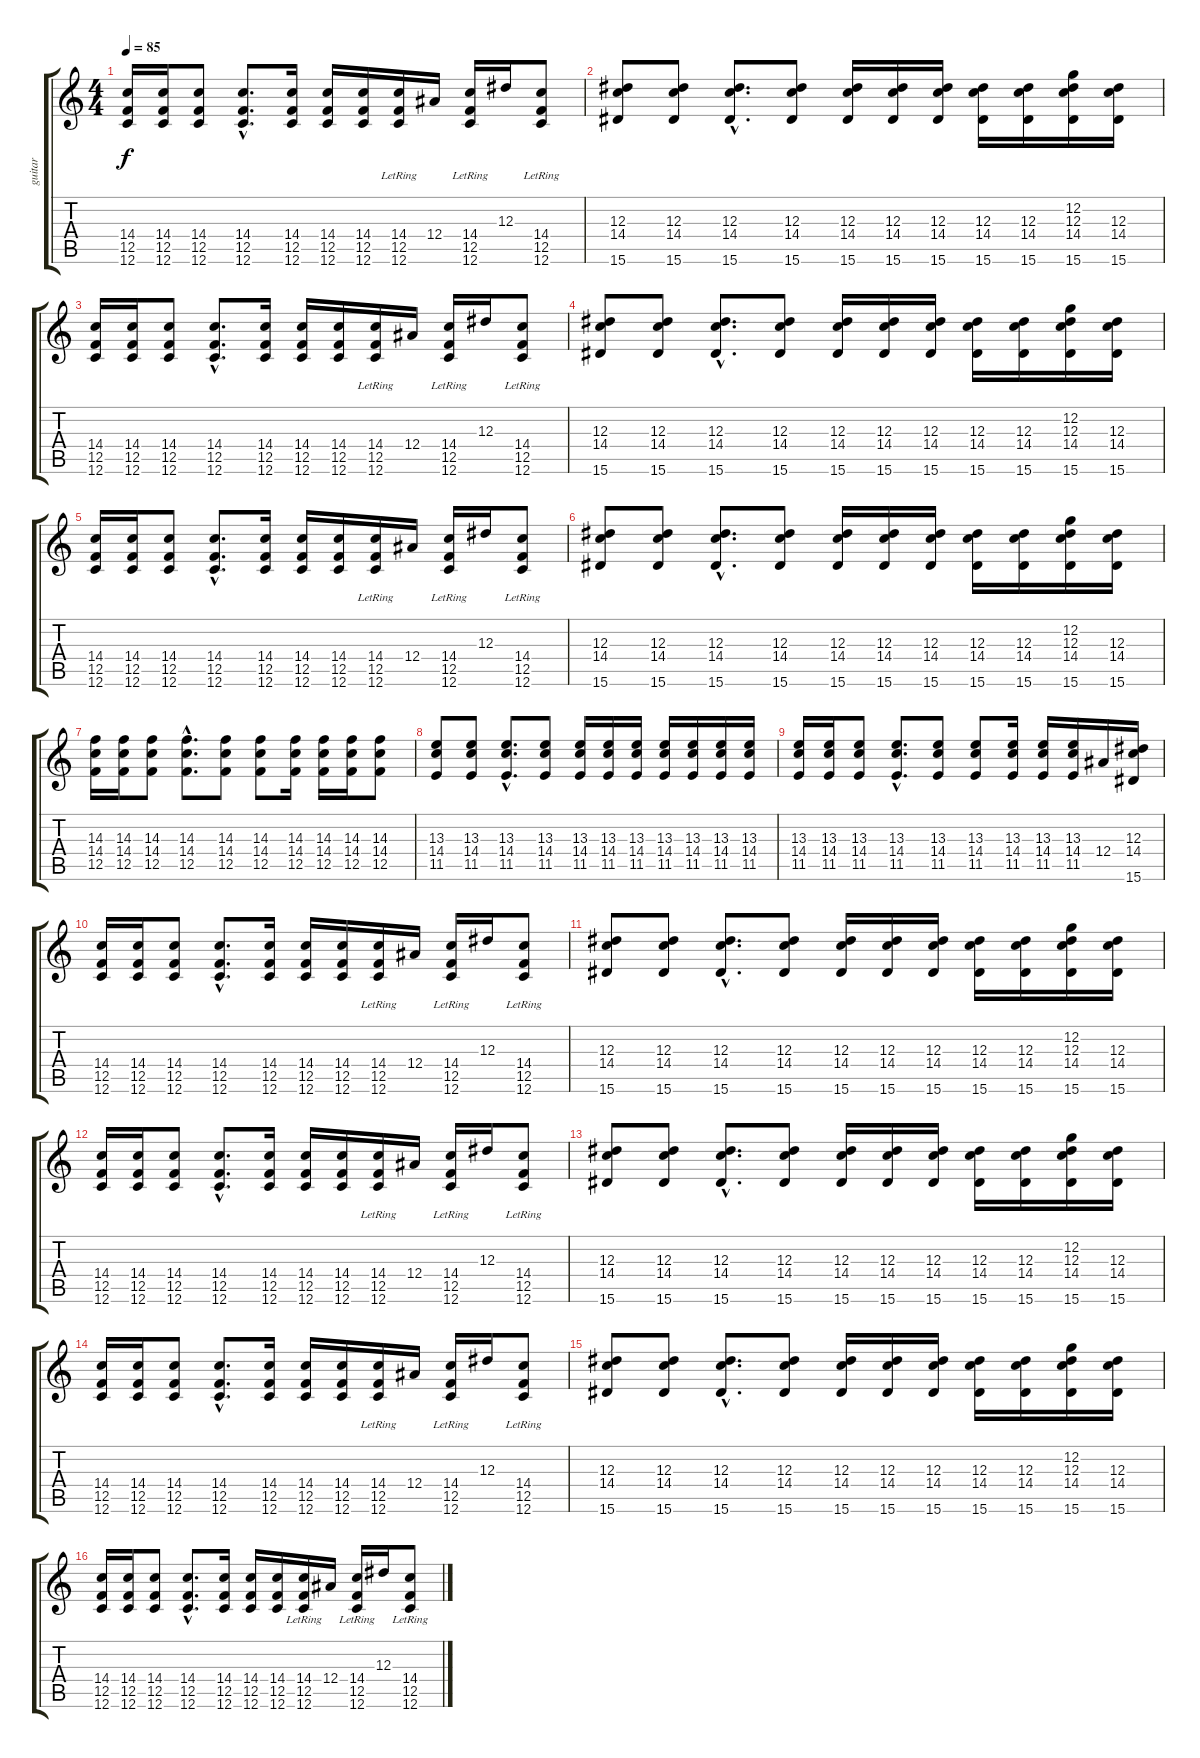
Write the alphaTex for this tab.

\track ("guitar" "guitar") {instrument electricguitarjazz}
\staff {score tabs}
\tuning (C4 G3 Eb3 Bb2 F2 C2) {hide}
\ts (4 4)
\tempo 85
\clef g2
\ks c
(14.4 12.5 12.6).16{dy f} (14.4 12.5 12.6).16 (14.4 12.5 12.6).8 (14.4{hac} 12.5{hac} 12.6{hac}).8{d} (14.4 12.5 12.6).16 (14.4 12.5 12.6).16 (14.4 12.5 12.6).16 (14.4 12.5{lr} 12.6{lr}).16 12.4.16 (14.4{lr} 12.5{lr} 12.6{lr}).16 12.3.16 (14.4{lr} 12.5{lr} 12.6{lr}).8 |
\section ("" "")
(12.3 14.4 15.6).8 (12.3 14.4 15.6).8 (12.3{hac} 14.4{hac} 15.6{hac}).8{d} (12.3 14.4 15.6).8 (12.3 14.4 15.6).16 (12.3 14.4 15.6).16 (12.3 14.4 15.6).16 (12.3 14.4 15.6).16 (12.3 14.4 15.6).16 (12.2 12.3 14.4 15.6).16 (12.3 14.4 15.6).16 |
(14.4 12.5 12.6).16 (14.4 12.5 12.6).16 (14.4 12.5 12.6).8 (14.4{hac} 12.5{hac} 12.6{hac}).8{d} (14.4 12.5 12.6).16 (14.4 12.5 12.6).16 (14.4 12.5 12.6).16 (14.4 12.5{lr} 12.6{lr}).16 12.4.16 (14.4{lr} 12.5{lr} 12.6{lr}).16 12.3.16 (14.4{lr} 12.5{lr} 12.6{lr}).8 |
(12.3 14.4 15.6).8 (12.3 14.4 15.6).8 (12.3{hac} 14.4{hac} 15.6{hac}).8{d} (12.3 14.4 15.6).8 (12.3 14.4 15.6).16 (12.3 14.4 15.6).16 (12.3 14.4 15.6).16 (12.3 14.4 15.6).16 (12.3 14.4 15.6).16 (12.2 12.3 14.4 15.6).16 (12.3 14.4 15.6).16 |
(14.4 12.5 12.6).16 (14.4 12.5 12.6).16 (14.4 12.5 12.6).8 (14.4{hac} 12.5{hac} 12.6{hac}).8{d} (14.4 12.5 12.6).16 (14.4 12.5 12.6).16 (14.4 12.5 12.6).16 (14.4 12.5{lr} 12.6{lr}).16 12.4.16 (14.4{lr} 12.5{lr} 12.6{lr}).16 12.3.16 (14.4{lr} 12.5{lr} 12.6{lr}).8 |
\section ("" "")
(12.3 14.4 15.6).8 (12.3 14.4 15.6).8 (12.3{hac} 14.4{hac} 15.6{hac}).8{d} (12.3 14.4 15.6).8 (12.3 14.4 15.6).16 (12.3 14.4 15.6).16 (12.3 14.4 15.6).16 (12.3 14.4 15.6).16 (12.3 14.4 15.6).16 (12.2 12.3 14.4 15.6).16 (12.3 14.4 15.6).16 |
(14.3 14.4 12.5).16 (14.3 14.4 12.5).16 (14.3 14.4 12.5).8 (14.3{hac} 14.4{hac} 12.5{hac}).8{d} (14.3 14.4 12.5).8 (14.3 14.4 12.5).8 (14.3 14.4 12.5).16 (14.3 14.4 12.5).16 (14.3 14.4 12.5).16 (14.3 14.4 12.5).8 |
(13.3 14.4 11.5).8 (13.3 14.4 11.5).8 (13.3{hac} 14.4{hac} 11.5{hac}).8{d} (13.3 14.4 11.5).8 (13.3 14.4 11.5).16 (13.3 14.4 11.5).16 (13.3 14.4 11.5).16 (13.3 14.4 11.5).16 (13.3 14.4 11.5).16 (13.3 14.4 11.5).16 (13.3 14.4 11.5).16 |
(13.3 14.4 11.5).16 (13.3 14.4 11.5).16 (13.3 14.4 11.5).8 (13.3{hac} 14.4{hac} 11.5{hac}).8{d} (13.3 14.4 11.5).8 (13.3 14.4 11.5).8 (13.3 14.4 11.5).16 (13.3 14.4 11.5).16 (13.3 14.4 11.5).16 12.4.16 (12.3 14.4 15.6).16 |
\section ("" "")
(14.4 12.5 12.6).16 (14.4 12.5 12.6).16 (14.4 12.5 12.6).8 (14.4{hac} 12.5{hac} 12.6{hac}).8{d} (14.4 12.5 12.6).16 (14.4 12.5 12.6).16 (14.4 12.5 12.6).16 (14.4 12.5{lr} 12.6{lr}).16 12.4.16 (14.4{lr} 12.5{lr} 12.6{lr}).16 12.3.16 (14.4{lr} 12.5{lr} 12.6{lr}).8 |
(12.3 14.4 15.6).8 (12.3 14.4 15.6).8 (12.3{hac} 14.4{hac} 15.6{hac}).8{d} (12.3 14.4 15.6).8 (12.3 14.4 15.6).16 (12.3 14.4 15.6).16 (12.3 14.4 15.6).16 (12.3 14.4 15.6).16 (12.3 14.4 15.6).16 (12.2 12.3 14.4 15.6).16 (12.3 14.4 15.6).16 |
(14.4 12.5 12.6).16 (14.4 12.5 12.6).16 (14.4 12.5 12.6).8 (14.4{hac} 12.5{hac} 12.6{hac}).8{d} (14.4 12.5 12.6).16 (14.4 12.5 12.6).16 (14.4 12.5 12.6).16 (14.4 12.5{lr} 12.6{lr}).16 12.4.16 (14.4{lr} 12.5{lr} 12.6{lr}).16 12.3.16 (14.4{lr} 12.5{lr} 12.6{lr}).8 |
(12.3 14.4 15.6).8 (12.3 14.4 15.6).8 (12.3{hac} 14.4{hac} 15.6{hac}).8{d} (12.3 14.4 15.6).8 (12.3 14.4 15.6).16 (12.3 14.4 15.6).16 (12.3 14.4 15.6).16 (12.3 14.4 15.6).16 (12.3 14.4 15.6).16 (12.2 12.3 14.4 15.6).16 (12.3 14.4 15.6).16 |
(14.4 12.5 12.6).16 (14.4 12.5 12.6).16 (14.4 12.5 12.6).8 (14.4{hac} 12.5{hac} 12.6{hac}).8{d} (14.4 12.5 12.6).16 (14.4 12.5 12.6).16 (14.4 12.5 12.6).16 (14.4 12.5{lr} 12.6{lr}).16 12.4.16 (14.4{lr} 12.5{lr} 12.6{lr}).16 12.3.16 (14.4{lr} 12.5{lr} 12.6{lr}).8 |
(12.3 14.4 15.6).8 (12.3 14.4 15.6).8 (12.3{hac} 14.4{hac} 15.6{hac}).8{d} (12.3 14.4 15.6).8 (12.3 14.4 15.6).16 (12.3 14.4 15.6).16 (12.3 14.4 15.6).16 (12.3 14.4 15.6).16 (12.3 14.4 15.6).16 (12.2 12.3 14.4 15.6).16 (12.3 14.4 15.6).16 |
\section ("" "")
(14.4 12.5 12.6).16 (14.4 12.5 12.6).16 (14.4 12.5 12.6).8 (14.4{hac} 12.5{hac} 12.6{hac}).8{d} (14.4 12.5 12.6).16 (14.4 12.5 12.6).16 (14.4 12.5 12.6).16 (14.4 12.5{lr} 12.6{lr}).16 12.4.16 (14.4{lr} 12.5{lr} 12.6{lr}).16 12.3.16 (14.4{lr} 12.5{lr} 12.6{lr}).8
